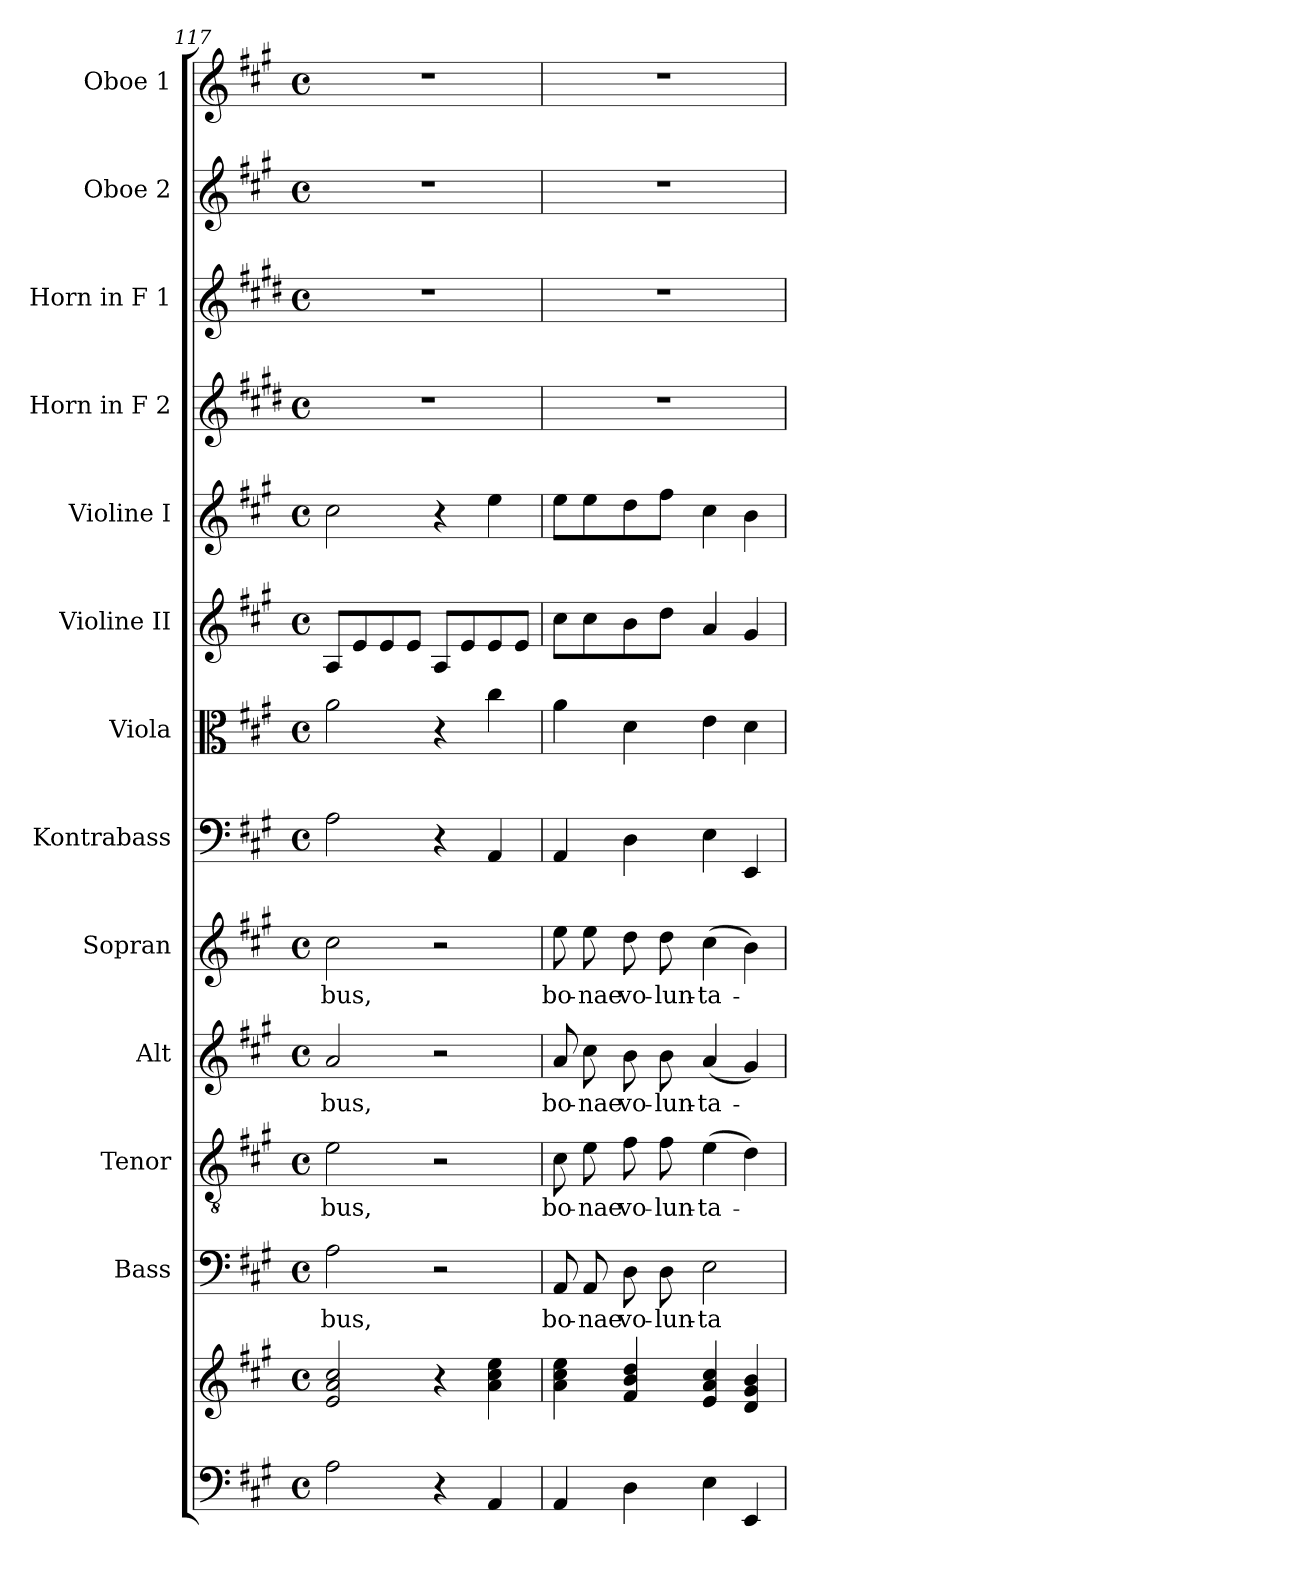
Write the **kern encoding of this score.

**kern	**kern	**kern	**text	**kern	**text	**kern	**text	**kern	**text	**kern	**kern	**kern	**kern	**kern	**kern	**kern	**kern
*part13	*part13	*part12	*part12	*part11	*part11	*part10	*part10	*part9	*part9	*part8	*part7	*part6	*part5	*part4	*part3	*part2	*part1
*staff14	*staff13	*staff12	*staff12	*staff11	*staff11	*staff10	*staff10	*staff9	*staff9	*staff8	*staff7	*staff6	*staff5	*staff4	*staff3	*staff2	*staff1
*	*	*I"Bass	*	*I"Tenor	*	*I"Alt	*	*I"Sopran	*	*I"Kontrabass	*I"Viola	*I"Violine II	*I"Violine I	*I"Horn in F 2	*I"Horn in F 1	*I"Oboe 2	*I"Oboe 1
*	*	*I'B.	*	*I'T.	*	*I'A.	*	*I'S.	*	*I'Kb.	*I'Vla.	*I'Vl. II	*I'Vl. I	*	*	*I'Ob.. 2	*I'Ob. 1
*clefF4	*clefG2	*clefF4	*	*clefGv2	*	*clefG2	*	*clefG2	*	*clefF4	*clefC3	*clefG2	*clefG2	*clefG2	*clefG2	*clefG2	*clefG2
*	*	*	*	*	*	*	*	*	*	*ITrd7c12	*	*	*	*ITrd4c7	*ITrd4c7	*	*
*k[f#c#g#]	*k[f#c#g#]	*k[f#c#g#]	*	*k[f#c#g#]	*	*k[f#c#g#]	*	*k[f#c#g#]	*	*k[f#c#g#]	*k[f#c#g#]	*k[f#c#g#]	*k[f#c#g#]	*k[f#c#g#]	*k[f#c#g#]	*k[f#c#g#]	*k[f#c#g#]
*A:	*A:	*A:	*	*A:	*	*A:	*	*A:	*	*A:	*A:	*A:	*A:	*A:	*A:	*A:	*A:
*M4/4	*M4/4	*M4/4	*	*M4/4	*	*M4/4	*	*M4/4	*	*M4/4	*M4/4	*M4/4	*M4/4	*M4/4	*M4/4	*M4/4	*M4/4
*met(c)	*met(c)	*met(c)	*	*met(c)	*	*met(c)	*	*met(c)	*	*met(c)	*met(c)	*met(c)	*met(c)	*met(c)	*met(c)	*met(c)	*met(c)
=117	=117	=117	=117	=117	=117	=117	=117	=117	=117	=117	=117	=117	=117	=117	=117	=117	=117
!	!	!	!LO:LY:b	!	!LO:LY:b	!	!LO:LY:b	!	!LO:LY:b	!	!	!	!	!	!	!	!
2A\	2e/ 2a/ 2cc#/	2A\	-bus,	2e\	-bus,	2a/	-bus,	2cc#\	-bus,	2AA\	2a\	8A/L	2cc#\	1r	1r	1r	1r
.	.	.	.	.	.	.	.	.	.	.	.	8e/	.	.	.	.	.
.	.	.	.	.	.	.	.	.	.	.	.	8e/	.	.	.	.	.
.	.	.	.	.	.	.	.	.	.	.	.	8e/J	.	.	.	.	.
4r	4r	2r	.	2r	.	2r	.	2r	.	4r	4r	8A/L	4r	.	.	.	.
.	.	.	.	.	.	.	.	.	.	.	.	8e/	.	.	.	.	.
4AA/	4a\ 4cc#\ 4ee\	.	.	.	.	.	.	.	.	4AAA/	4cc#\	8e/	4ee\	.	.	.	.
.	.	.	.	.	.	.	.	.	.	.	.	8e/J	.	.	.	.	.
!!LO:PB:g=z
=118	=118	=118	=118	=118	=118	=118	=118	=118	=118	=118	=118	=118	=118	=118	=118	=118	=118
!	!	!	!LO:LY:b	!	!LO:LY:b	!	!LO:LY:b	!	!LO:LY:b	!	!	!	!	!	!	!	!
4AA/	4a\ 4cc#\ 4ee\	8AA/	bo-	8c#\	bo-	8a/	bo-	8ee\	bo-	4AAA/	4a\	8cc#\L	8ee\L	1r	1r	1r	1r
!	!	!	!LO:LY:b	!	!LO:LY:b	!	!LO:LY:b	!	!LO:LY:b	!	!	!	!	!	!	!	!
.	.	8AA/	-nae	8e\	-nae	8cc#\	-nae	8ee\	-nae	.	.	8cc#\	8ee\	.	.	.	.
!	!	!	!LO:LY:b	!	!LO:LY:b	!	!LO:LY:b	!	!LO:LY:b	!	!	!	!	!	!	!	!
4D\	4f#/ 4b/ 4dd/	8D\	vo-	8f#\	vo-	8b\	vo-	8dd\	vo-	4DD\	4d\	8b\	8dd\	.	.	.	.
!	!	!	!LO:LY:b	!	!LO:LY:b	!	!LO:LY:b	!	!LO:LY:b	!	!	!	!	!	!	!	!
.	.	8D\	-lun-	8f#\	-lun-	8b\	-lun-	8dd\	-lun-	.	.	8dd\J	8ff#\J	.	.	.	.
!	!	!	!LO:LY:b	!	!LO:LY:b	!	!LO:LY:b	!	!LO:LY:b	!	!	!	!	!	!	!	!
4E\	4e/ 4a/ 4cc#/	2E\	-ta-	(>4e\	-ta-	(<4a/	-ta-	(>4cc#\	-ta-	4EE\	4e\	4a/	4cc#\	.	.	.	.
4EE/	4d/ 4g#/ 4b/	.	.	4d\)	.	4g#/)	.	4b\)	.	4EEE/	4d\	4g#/	4b\	.	.	.	.
=	=	=	=	=	=	=	=	=	=	=	=	=	=	=	=	=	=
*-	*-	*-	*-	*-	*-	*-	*-	*-	*-	*-	*-	*-	*-	*-	*-	*-	*-
